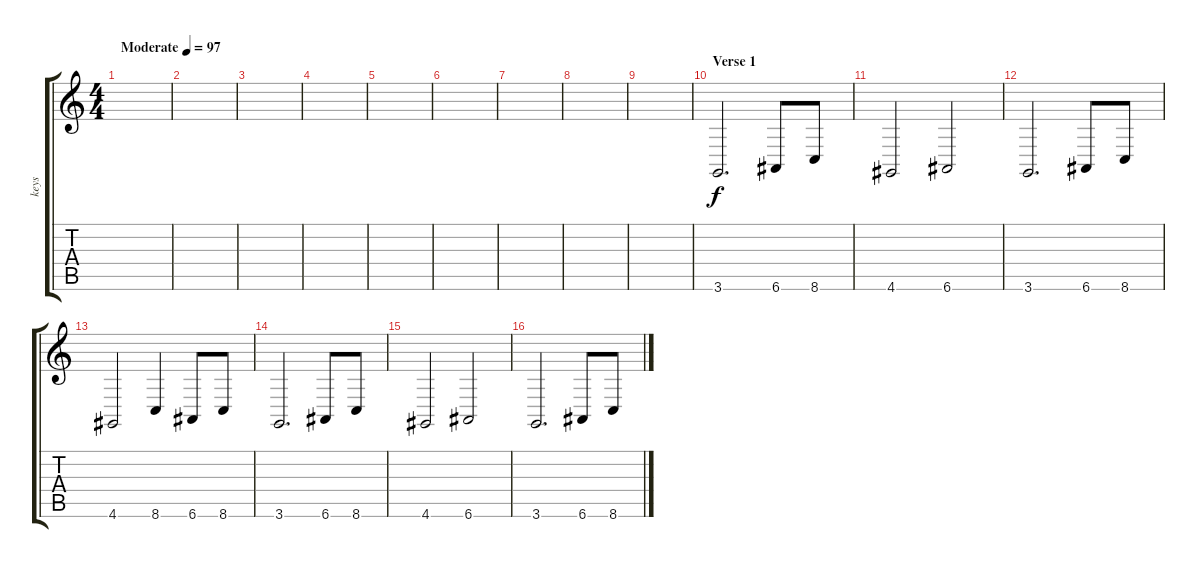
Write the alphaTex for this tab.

\track ("keys" "keys") {instrument lead2sawtooth}
\staff {score tabs}
\tuning (E4 B3 G3 D3 A2 E2) {hide}
\ts (4 4)
\tempo (97 "Moderate")
\clef g2
\ks c
|
|
|
|
|
|
|
|
|
\section ("" "Verse 1")
3.6.2{d} 6.6.8 8.6.8 |
4.6.2 6.6.2 |
3.6.2{d} 6.6.8 8.6.8 |
4.6.2 8.6.4 6.6.8 8.6.8 |
3.6.2{d} 6.6.8 8.6.8 |
4.6.2 6.6.2 |
3.6.2{d} 6.6.8 8.6.8
